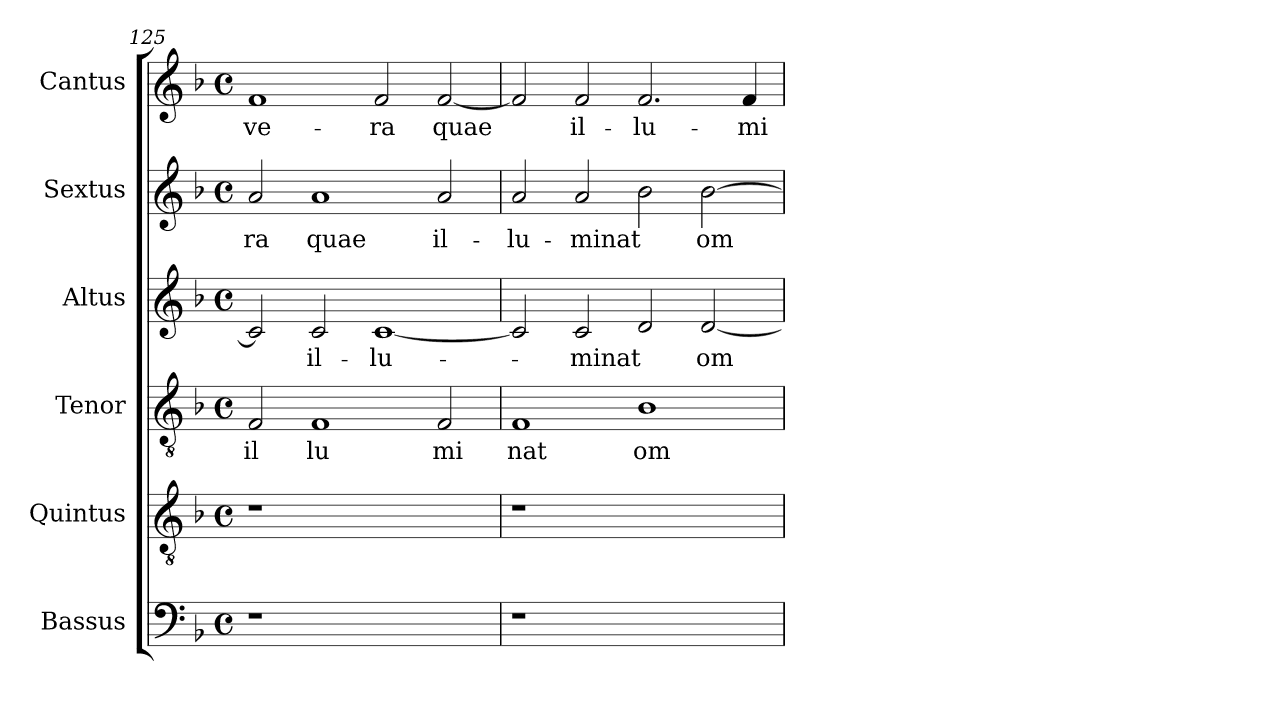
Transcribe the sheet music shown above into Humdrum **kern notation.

**kern	**kern	**kern	**text	**kern	**text	**kern	**text	**kern	**text
*part6	*part5	*part4	*part4	*part3	*part3	*part2	*part2	*part1	*part1
*staff6	*staff5	*staff4	*staff4	*staff3	*staff3	*staff2	*staff2	*staff1	*staff1
*I"Bassus	*I"Quintus	*I"Tenor	*	*I"Altus	*	*I"Sextus	*	*I"Cantus	*
*I'Bassus	*I'Quintus	*I'Tenor	*	*I'Altus	*	*I'Sextus	*	*I'Cantus	*
*clefF4	*clefGv2	*clefGv2	*	*clefG2	*	*clefG2	*	*clefG2	*
*k[b-]	*k[b-]	*k[b-]	*	*k[b-]	*	*k[b-]	*	*k[b-]	*
*F:	*F:	*F:	*	*F:	*	*F:	*	*F:	*
*M4/4	*M4/4	*M4/4	*	*M4/4	*	*M4/4	*	*M4/4	*
*met(c)	*met(c)	*met(c)	*	*met(c)	*	*met(c)	*	*met(c)	*
=125	=125	=125	=125	=125	=125	=125	=125	=125	=125
!	!	!	!LO:LY:b:cj	!	!	!	!LO:LY:b:cj	!	!LO:LY:b:cj
1r	1r	2F/	il	2c/]	.	2a/	-ra	1f	ve-
!	!	!	!LO:LY:b:cj	!	!LO:LY:b:cj	!	!LO:LY:b:cj	!	!
.	.	1F	lu	2c/	il-	1a	quae	.	.
!	!	!	!	!	!LO:LY:b:cj	!	!	!	!LO:LY:b:cj
1ryy	1ryy	.	.	[<1c	-lu-	.	.	2f/	-ra
!	!	!	!LO:LY:b:cj	!	!	!	!LO:LY:b:cj	!	!LO:LY:b
.	.	2F/	mi	.	.	2a/	il-	[<2f/	quae
=126	=126	=126	=126	=126	=126	=126	=126	=126	=126
!	!	!	!LO:LY:b:cj	!	!	!	!LO:LY:b:cj	!	!
1r	1r	1F	nat	2c/]	.	2a/	-lu-	2f/]	.
!	!	!	!	!	!LO:LY:b	!	!LO:LY:b	!	!LO:LY:b:cj
.	.	.	.	2c/	-minat	2a/	-minat	2f/	il-
!	!	!	!LO:LY:b:cj	!	!	!	!	!	!LO:LY:b:cj
1ryy	1ryy	1B-	om	2d/	.	2b-\	.	2.f/	-lu-
!	!	!	!	!	!LO:LY:b	!	!LO:LY:b	!	!
.	.	.	.	[<2d/	om-	[>2b-\	om-	.	.
!	!	!	!	!	!	!	!	!	!LO:LY:b:cj
.	.	.	.	.	.	.	.	4f/	-mi-
=	=	=	=	=	=	=	=	=	=
*-	*-	*-	*-	*-	*-	*-	*-	*-	*-
